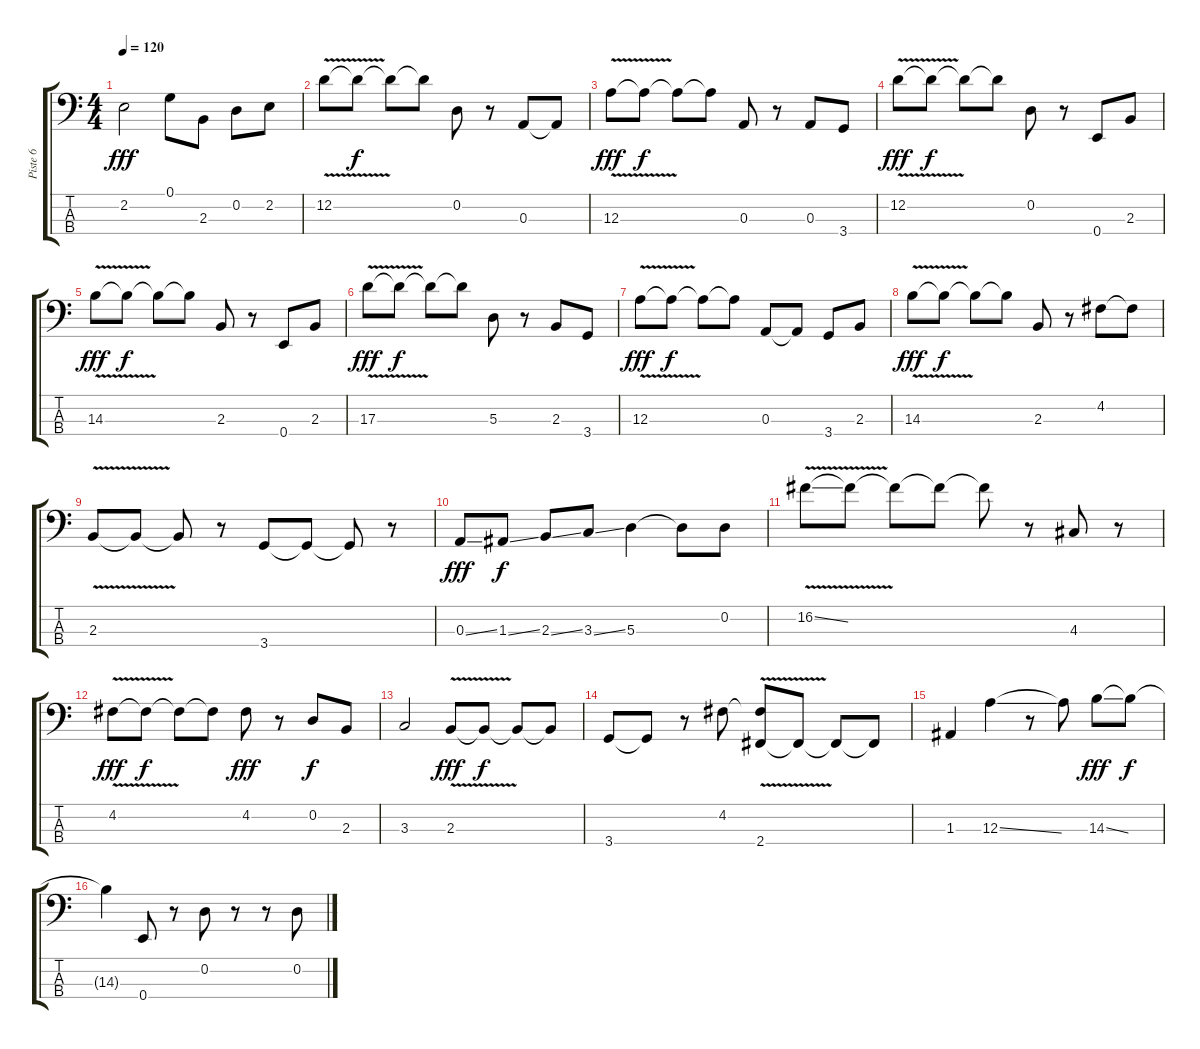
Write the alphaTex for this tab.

\track ("Piste 6" "Piste 6") {instrument contrabass}
\staff {score tabs}
\tuning (G2 D2 A1 E1) {hide}
\ts (4 4)
\tempo 120
\clef f4
\ks c
2.2.2{dy fff instrument contrabass} 0.1.8 2.3.8 0.2.8 2.2.8 |
12.2{v}.8 12.2{t}.8{dy f} 12.2{t}.8 12.2{t}.8 0.2.8 r.8 0.3.8 0.3{t}.8 |
12.3{v}.8{dy fff} 12.3{t}.8{dy f} 12.3{t}.8 12.3{t}.8 0.3.8 r.8 0.3.8 3.4.8 |
12.2{v}.8{dy fff} 12.2{t}.8{dy f} 12.2{t}.8 12.2{t}.8 0.2.8 r.8 0.4.8 2.3.8 |
14.3{v}.8{dy fff} 14.3{t}.8{dy f} 14.3{t}.8 14.3{t}.8 2.3.8 r.8 0.4.8 2.3.8 |
17.3{v}.8{dy fff} 17.3{t}.8{dy f} 17.3{t}.8 17.3{t}.8 5.3.8 r.8 2.3.8 3.4.8 |
12.3{v}.8{dy fff} 12.3{t}.8{dy f} 12.3{t}.8 12.3{t}.8 0.3.8 0.3{t}.8 3.4.8 2.3.8 |
14.3{v}.8{dy fff} 14.3{t}.8{dy f} 14.3{t}.8 14.3{t}.8 2.3.8 r.8 4.2.8 4.2{t}.8 |
2.3{v}.8 2.3{t}.8 2.3{t}.8 r.8 3.4.8 3.4{t}.8 3.4{t}.8 r.8 |
0.3{ss}.8{dy fff} 1.3{ss}.8{dy f} 2.3{ss}.8 3.3{ss}.8 5.3.4 5.3{t}.8 0.2.8 |
16.2{v ss}.8 16.2{t}.8 16.2{t}.8 16.2{t}.8 16.2{t}.8 r.8 4.3.8 r.8 |
4.2{v}.8{dy fff} 4.2{t}.8{dy f} 4.2{t}.8 4.2{t}.8 4.2.8{dy fff} r.8 0.2.8{dy f} 2.3.8 |
3.3.2 2.3{v}.8{dy fff} 2.3{t}.8{dy f} 2.3{t}.8 2.3{t}.8 |
3.4.8 3.4{t}.8 r.8 4.2.8 (4.2{v t} 2.4{v}).8 2.4{t}.8 2.4{t}.8 2.4{t}.8 |
1.3.4 12.3{ss}.4 r.8 12.3{t}.8 14.3{ss}.8{dy fff} 14.3{t}.8{dy f} |
14.3{t}.4 0.4.8 r.8 0.2.8 r.8 r.8 0.2.8
